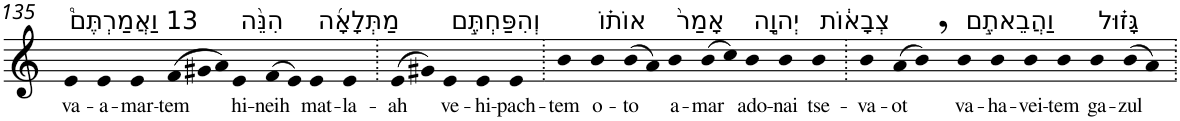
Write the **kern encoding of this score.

**kern	**text
*part1	*part1
*staff1	*staff1
*I"Piano	*
*I'Pno	*
!!LO:PB:g=z
*clefG2	*
*k[]	*
=135	=135
!LO:TX:a:t=13 וַאֲמַרְתֶּם֩	!
!	!LO:LY:b
4e	va-
!	!LO:LY:b
4e	-a-
!	!LO:LY:b
4e	-mar-
!	!LO:LY:b
(>12f	-tem
12g#X	.
12a)	.
!LO:TX:a:t=הִנֵּ֨ה	!
!	!LO:LY:b
4e	hi-
!	!LO:LY:b
(>8f	-neih
8e)	.
!LO:TX:a:t=מַתְּלָאָ֜ה	!
!	!LO:LY:b
4e	mat-
!	!LO:LY:b
4e	-la-
=136.	=136.
!	!LO:LY:b
(>8e	-ah
8g#X)	.
!LO:TX:a:t=וְהִפַּחְתֶּ֣ם	!
!	!LO:LY:b
4e	ve-
!	!LO:LY:b
4e	-hi-
!	!LO:LY:b
4e	-pach-
=137.	=137.
!	!LO:LY:b
4b	-tem
!LO:TX:a:t=אוֹת֗וֹ	!
!	!LO:LY:b
4b	o-
!	!LO:LY:b
(>8b	-to
8a)	.
!LO:TX:a:t=אָמַר֙	!
!	!LO:LY:b
4b	a-
!	!LO:LY:b
(>8b	-mar
8cc)	.
!LO:TX:a:t=יְהוָ֣ה	!
!	!LO:LY:b
4b	ado-
!	!LO:LY:b
4b	-nai
!LO:TX:a:t=צְבָא֔וֹת	!
!	!LO:LY:b
4b	tse-
=138.	=138.
!	!LO:LY:b
4b	-va-
!	!LO:LY:b
(>8a	-ot
8b,)	.
!LO:TX:a:t=וַהֲבֵאתֶ֣ם	!
!	!LO:LY:b
4b	va-
!	!LO:LY:b
4b	-ha-
!	!LO:LY:b
4b	-vei-
!	!LO:LY:b
4b	-tem
!LO:TX:a:t=גָּז֗וּל	!
!	!LO:LY:b
4b	ga-
!	!LO:LY:b
(>8b	-zul
8a)	.
=.	=.
*-	*-
